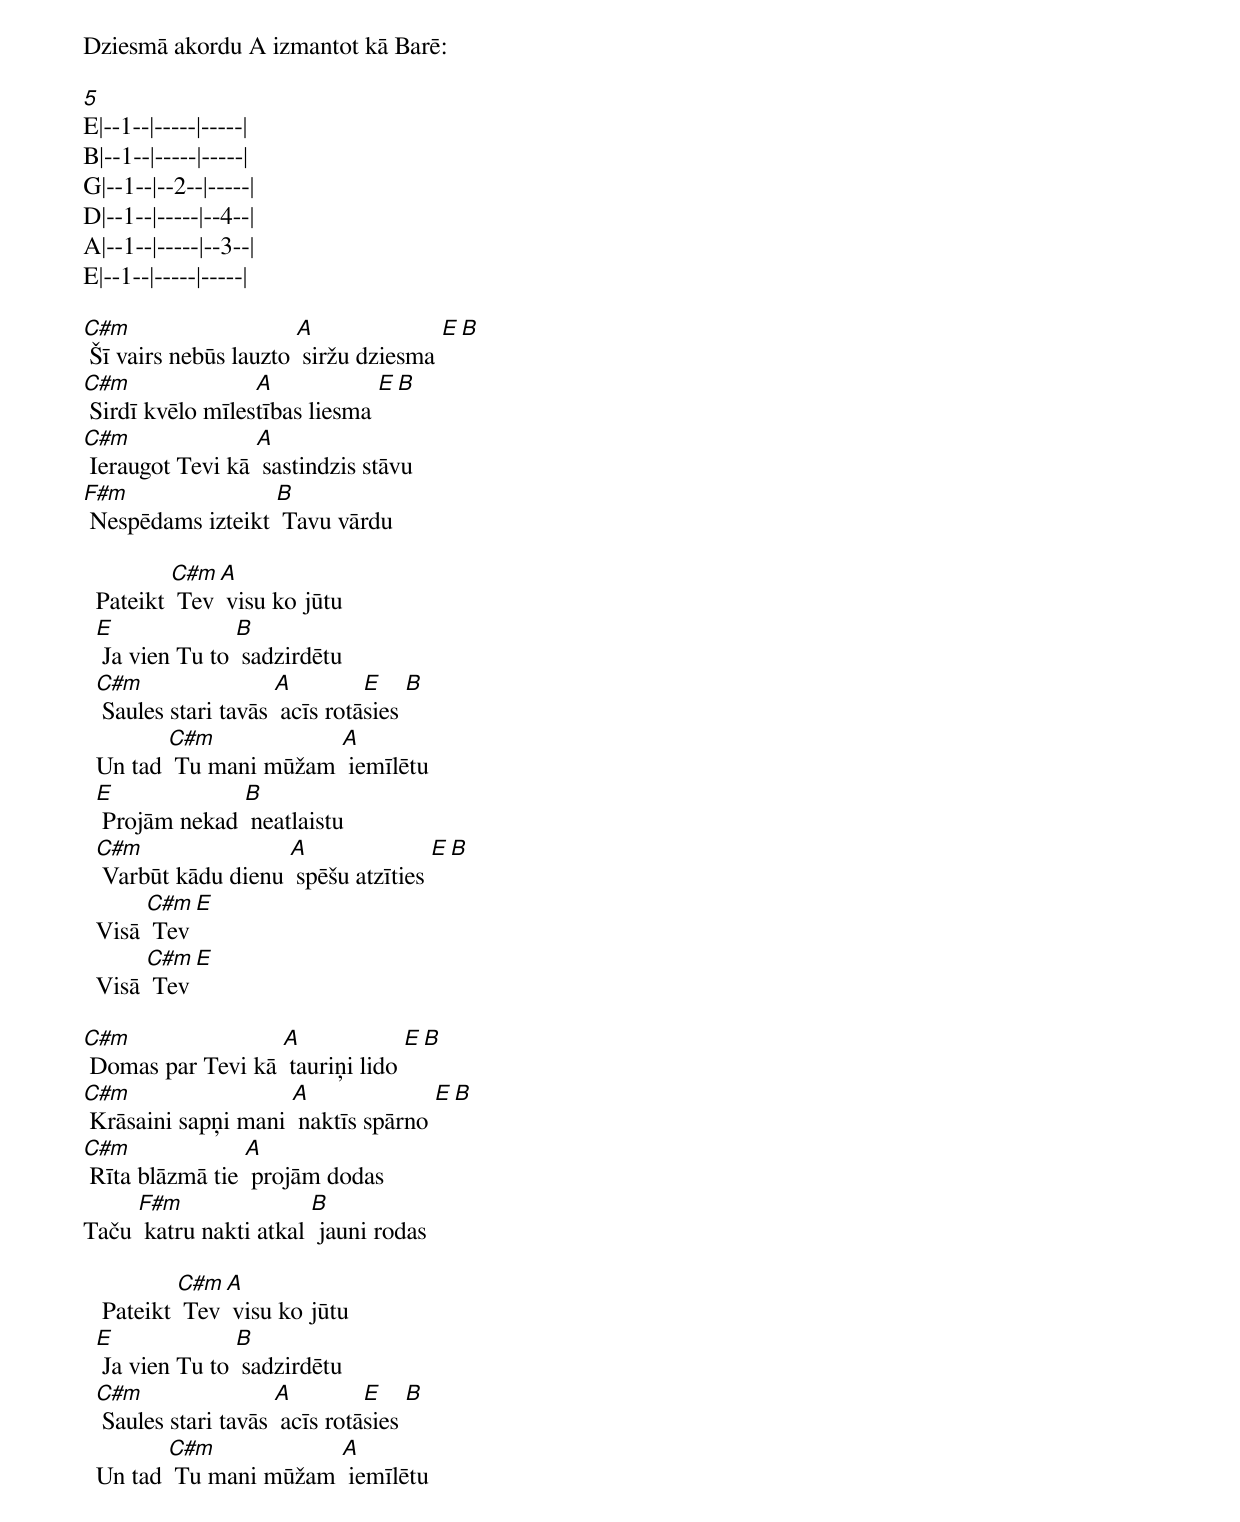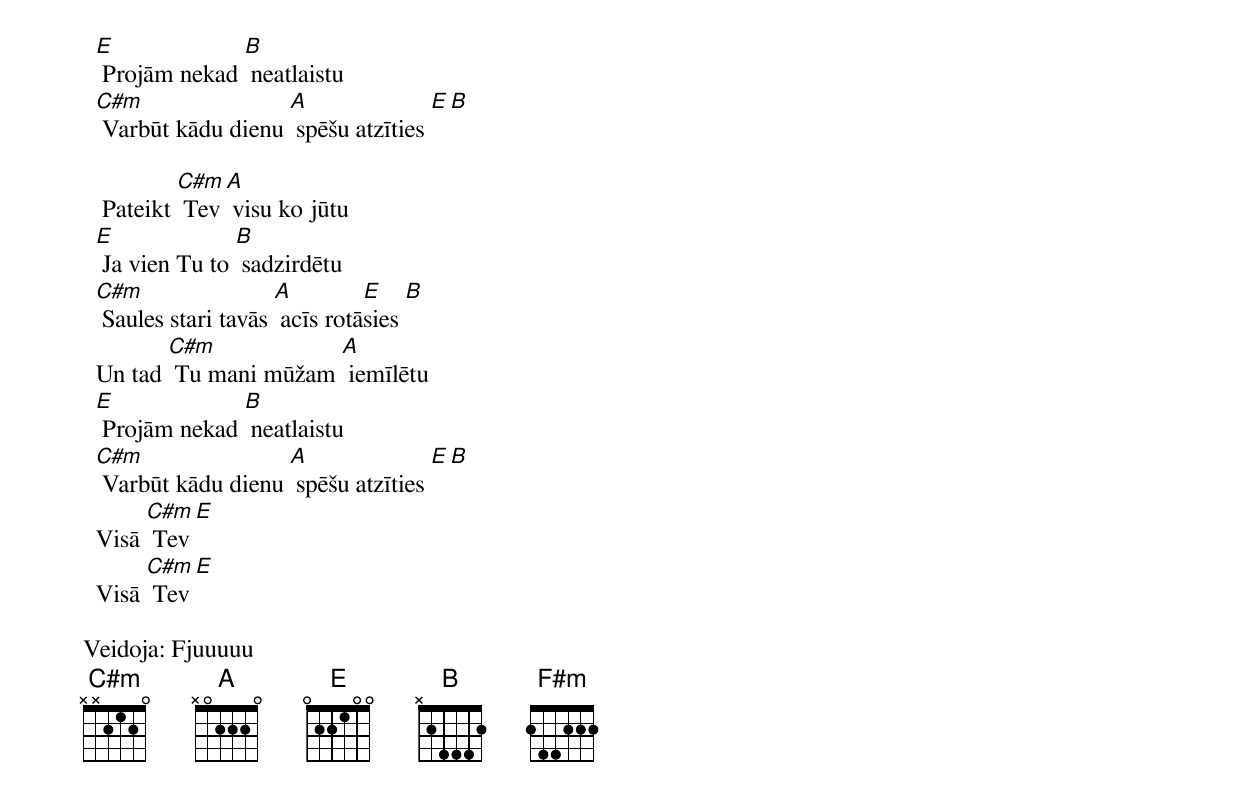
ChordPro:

Dziesmā akordu A izmantot kā Barē:

[5]
E|--1--|-----|-----|
B|--1--|-----|-----|
G|--1--|--2--|-----|
D|--1--|-----|--4--|
A|--1--|-----|--3--|
E|--1--|-----|-----|

[C#m] Šī vairs nebūs lauzto [A] siržu dziesma [E][B]
[C#m] Sirdī kvēlo mīles[A]tības liesma [E][B]
[C#m] Ieraugot Tevi kā [A] sastindzis stāvu
[F#m] Nespēdams izteikt [B] Tavu vārdu

  Pateikt [C#m] Tev [A] visu ko jūtu
  [E] Ja vien Tu to [B] sadzirdētu
  [C#m] Saules stari tavās [A] acīs rotā[E]sies [B]
  Un tad [C#m] Tu mani mūžam [A] iemīlētu
  [E] Projām nekad [B] neatlaistu
  [C#m] Varbūt kādu dienu [A] spēšu atzīties [E][B]
  Visā [C#m] Tev [E]
  Visā [C#m] Tev [E]

[C#m] Domas par Tevi kā [A] tauriņi lido [E][B]
[C#m] Krāsaini sapņi mani [A] naktīs spārno [E][B]
[C#m] Rīta blāzmā tie [A] projām dodas
Taču [F#m] katru nakti atkal [B] jauni rodas

   Pateikt [C#m] Tev [A] visu ko jūtu
  [E] Ja vien Tu to [B] sadzirdētu
  [C#m] Saules stari tavās [A] acīs rotā[E]sies [B]
  Un tad [C#m] Tu mani mūžam [A] iemīlētu
  [E] Projām nekad [B] neatlaistu
  [C#m] Varbūt kādu dienu [A] spēšu atzīties [E][B]

   Pateikt [C#m] Tev [A] visu ko jūtu
  [E] Ja vien Tu to [B] sadzirdētu
  [C#m] Saules stari tavās [A] acīs rotā[E]sies [B]
  Un tad [C#m] Tu mani mūžam [A] iemīlētu
  [E] Projām nekad [B] neatlaistu
  [C#m] Varbūt kādu dienu [A] spēšu atzīties [E][B]
  Visā [C#m] Tev [E]
  Visā [C#m] Tev [E]

Veidoja: Fjuuuuu
